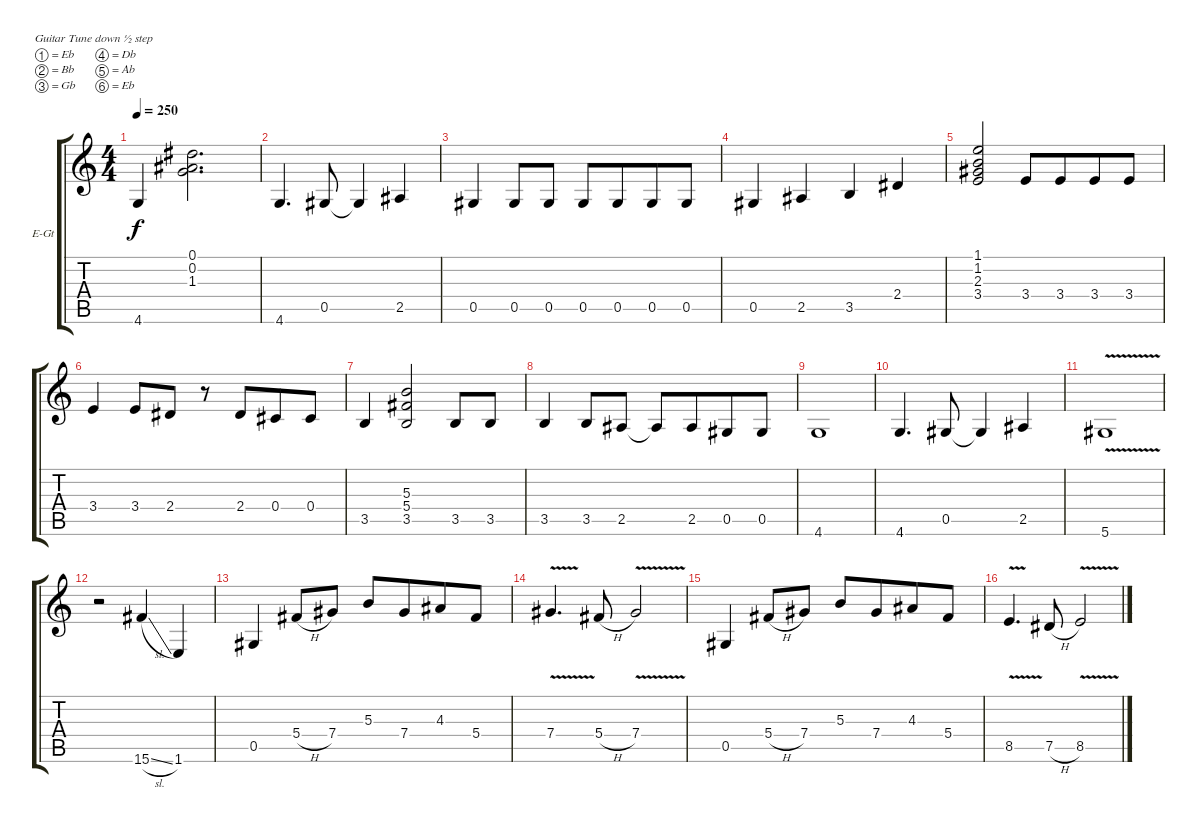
\bracketExtendMode groupsimilarinstruments
\firstSystemTrackNameOrientation horizontal
\otherSystemsTrackNameOrientation horizontal
\track ("Gitár 1 (Yngwie Malmsteen)" "E-Gt") {instrument distortionguitar}
\staff {score tabs}
\tuning (Eb4 Bb3 Gb3 Db3 Ab2 Eb2)
\ts (4 4)
\tempo 250
\clef g2
\ks c
4.6.4{dy f} (0.1 0.2 1.3).2{d} |
4.6.4{d} 0.5.8 0.5{t}.4 2.5.4 |
0.5.4 0.5.8 0.5.8 0.5.8 0.5.8{beam merge} 0.5.8 0.5.8 |
0.5.4 2.5.4 3.5.4 2.4.4 |
(1.1 1.2 2.3 3.4).2 3.4.8 3.4.8{beam merge} 3.4.8 3.4.8 |
3.4.4 3.4.8 2.4.8 r.8 2.4.8{beam merge} 0.4.8 0.4.8 |
3.5.4 (5.3 5.4 3.5).2 3.5.8 3.5.8 |
3.5.4 3.5.8 2.5.8 2.5{t}.8 2.5.8{beam merge} 0.5.8 0.5.8 |
4.6.1 |
4.6.4{d} 0.5.8 0.5{t}.4 2.5.4 |
5.6{v}.1 |
r.2 15.6{sl}.4 1.6.4 |
0.5.4 5.4{h}.8 7.4.8 5.3.8 7.4.8{beam merge} 4.3.8 5.4.8 |
7.4{v}.4{d} 5.4{h}.8 7.4{v}.2 |
0.5.4 5.4{h}.8 7.4.8 5.3.8 7.4.8{beam merge} 4.3.8 5.4.8 |
8.5{v}.4{d} 7.5{h}.8 8.5{v}.2
